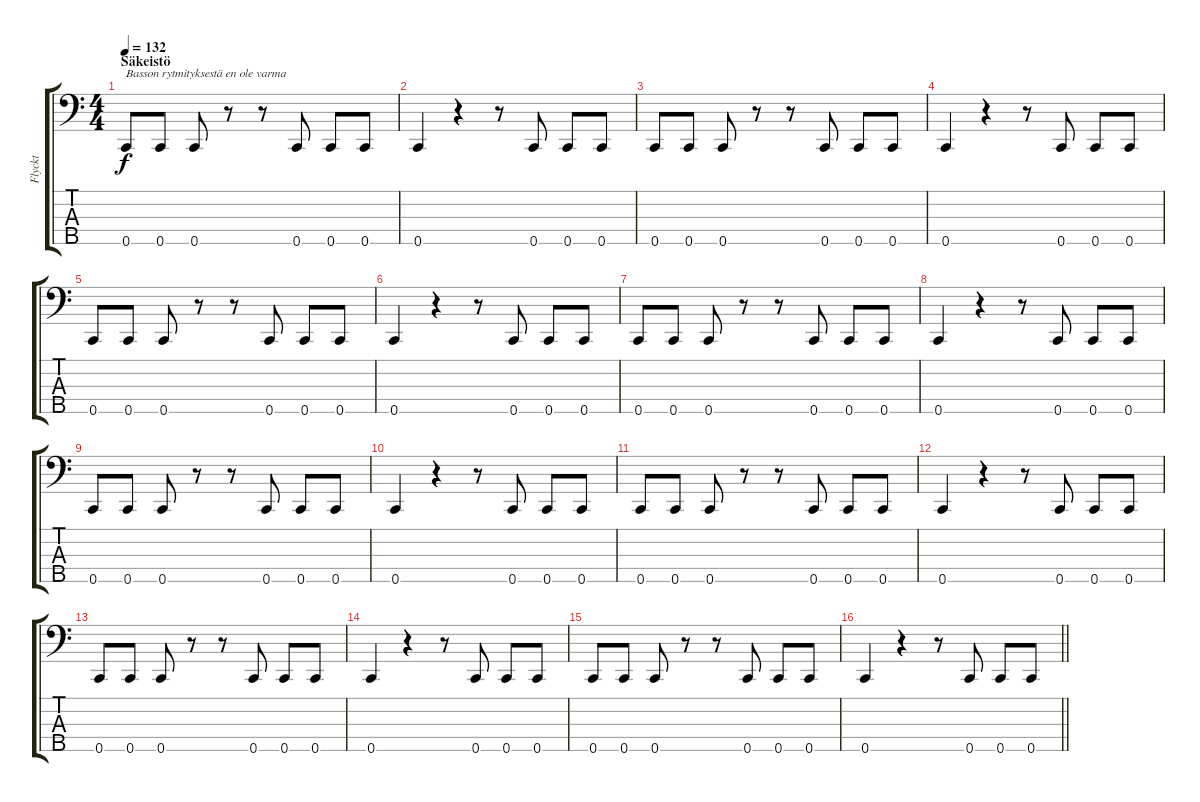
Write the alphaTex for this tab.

\track ("Flyckt" "Flyckt") {instrument electricbassfinger}
\staff {score tabs}
\tuning (C3 G2 D2 G1 C1) {hide}
\ts (4 4)
\section ("" "Säkeistö")
\tempo 132
\clef f4
\ks c
0.5.8{txt "Basson rytmityksestä en ole varma" dy f} 0.5.8 0.5.8 r.8 r.8 0.5.8 0.5.8 0.5.8 |
0.5.4 r.4 r.8 0.5.8 0.5.8 0.5.8 |
0.5.8 0.5.8 0.5.8 r.8 r.8 0.5.8 0.5.8 0.5.8 |
0.5.4 r.4 r.8 0.5.8 0.5.8 0.5.8 |
0.5.8 0.5.8 0.5.8 r.8 r.8 0.5.8 0.5.8 0.5.8 |
0.5.4 r.4 r.8 0.5.8 0.5.8 0.5.8 |
0.5.8 0.5.8 0.5.8 r.8 r.8 0.5.8 0.5.8 0.5.8 |
0.5.4 r.4 r.8 0.5.8 0.5.8 0.5.8 |
0.5.8 0.5.8 0.5.8 r.8 r.8 0.5.8 0.5.8 0.5.8 |
0.5.4 r.4 r.8 0.5.8 0.5.8 0.5.8 |
0.5.8 0.5.8 0.5.8 r.8 r.8 0.5.8 0.5.8 0.5.8 |
0.5.4 r.4 r.8 0.5.8 0.5.8 0.5.8 |
0.5.8 0.5.8 0.5.8 r.8 r.8 0.5.8 0.5.8 0.5.8 |
0.5.4 r.4 r.8 0.5.8 0.5.8 0.5.8 |
0.5.8 0.5.8 0.5.8 r.8 r.8 0.5.8 0.5.8 0.5.8 |
\barLineRight lightlight
0.5.4 r.4 r.8 0.5.8 0.5.8 0.5.8
